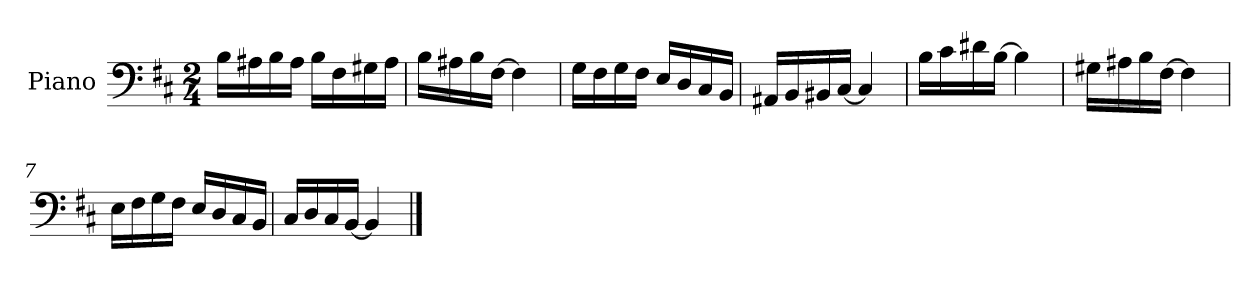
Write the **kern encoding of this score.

**kern
*part1
*staff1
*I"Piano
*I'Pno
*clefF4
*k[f#c#]
*M2/4
=1
16B\LL
16A#X\
16B\
16A#\JJ
16B\LL
16F#\
16G#X\
16A#\JJ
=2
16B\LL
16A#X\
16B\
[16F#\JJ
4F#\]
=3
16G\LL
16F#\
16G\
16F#\JJ
16E/LL
16D/
16C#/
16BB/JJ
=4
16AA#X/LL
16BB/
16BB#X/
[16C#/JJ
4C#/]
=5
16B\LL
16c#\
16d#X\
[16B\JJ
4B\]
=6
16G#X\LL
16A#X\
16B\
[16F#\JJ
4F#\]
=7
16E\LL
16F#\
16G\
16F#\JJ
16E/LL
16D/
16C#/
16BB/JJ
=8
16C#/LL
16D/
16C#/
[16BB/JJ
4BB/]
==
*-
